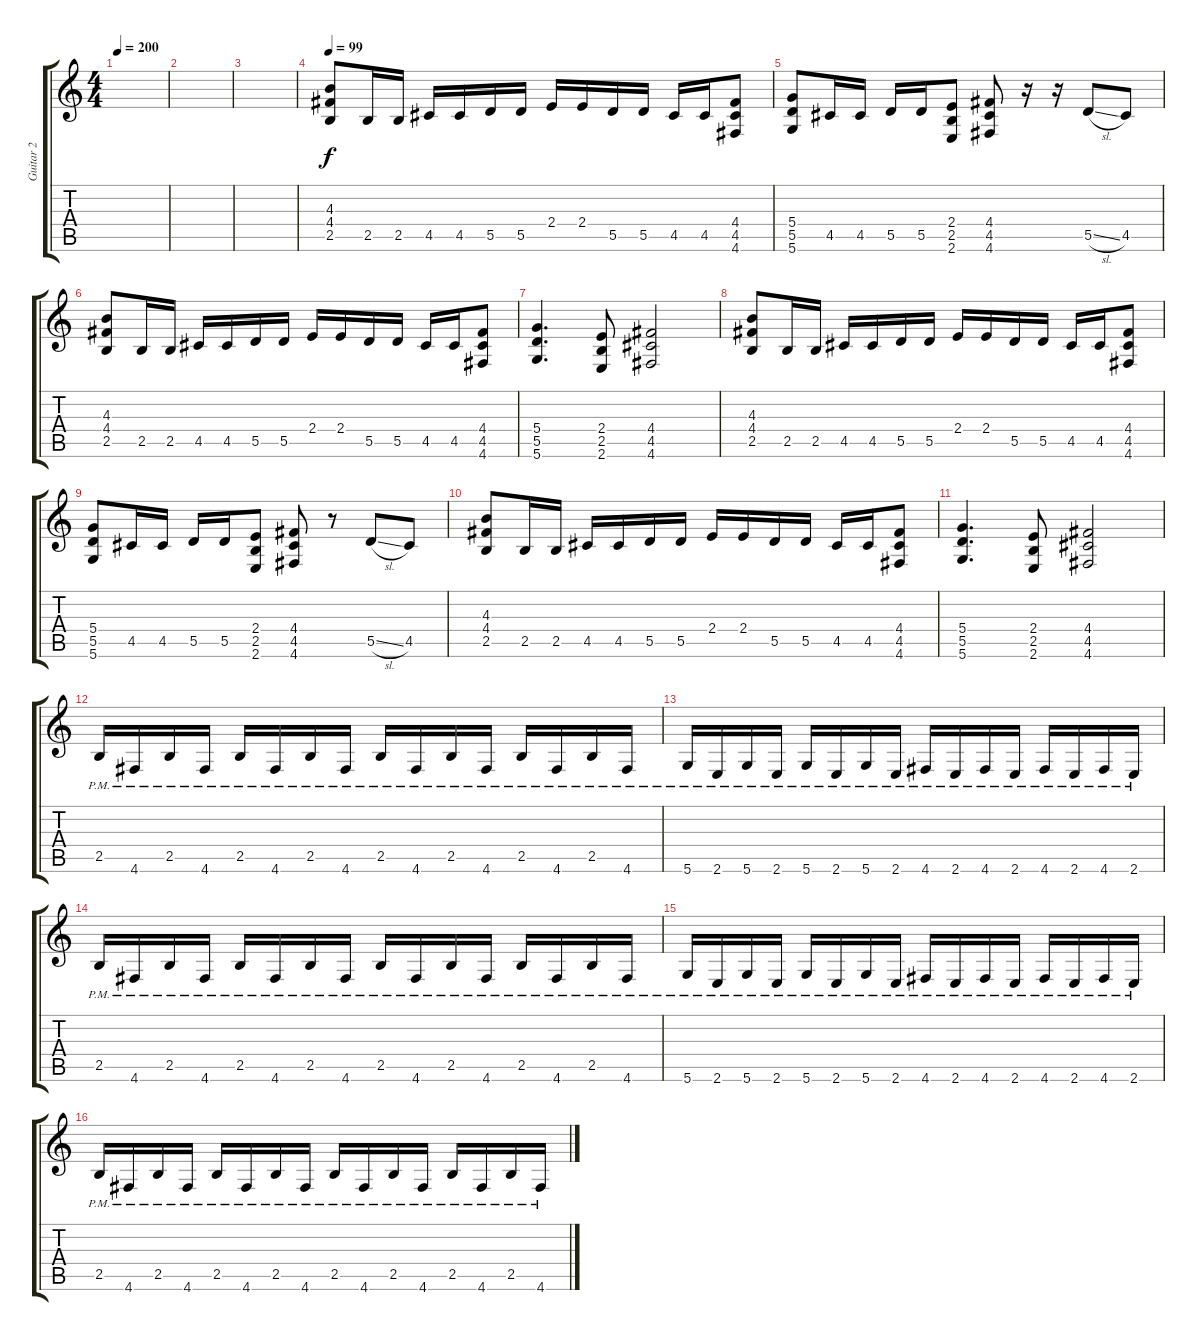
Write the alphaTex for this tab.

\track ("Guitar 2" "Guitar 2") {instrument overdrivenguitar}
\staff {score tabs}
\tuning (E4 B3 G3 D3 A2 D2) {hide}
\ts (4 4)
\tempo 200
\clef g2
\ks c
|
|
|
\tempo 99
(4.3 4.4 2.5).8 2.5.16 2.5.16 4.5.16 4.5.16 5.5.16 5.5.16 2.4.16 2.4.16 5.5.16 5.5.16 4.5.16 4.5.16 (4.4 4.5 4.6).8 |
(5.4 5.5 5.6).8 4.5.16 4.5.16 5.5.16 5.5.16 (2.4 2.5 2.6).8 (4.4 4.5 4.6).8 r.16 r.16 5.5{sl}.8 4.5.8 |
(4.3 4.4 2.5).8 2.5.16 2.5.16 4.5.16 4.5.16 5.5.16 5.5.16 2.4.16 2.4.16 5.5.16 5.5.16 4.5.16 4.5.16 (4.4 4.5 4.6).8 |
(5.4 5.5 5.6).4{d} (2.4 2.5 2.6).8 (4.4 4.5 4.6).2 |
(4.3 4.4 2.5).8 2.5.16 2.5.16 4.5.16 4.5.16 5.5.16 5.5.16 2.4.16 2.4.16 5.5.16 5.5.16 4.5.16 4.5.16 (4.4 4.5 4.6).8 |
(5.4 5.5 5.6).8 4.5.16 4.5.16 5.5.16 5.5.16 (2.4 2.5 2.6).8 (4.4 4.5 4.6).8 r.8 5.5{sl}.8 4.5.8 |
(4.3 4.4 2.5).8 2.5.16 2.5.16 4.5.16 4.5.16 5.5.16 5.5.16 2.4.16 2.4.16 5.5.16 5.5.16 4.5.16 4.5.16 (4.4 4.5 4.6).8 |
(5.4 5.5 5.6).4{d} (2.4 2.5 2.6).8 (4.4 4.5 4.6).2 |
2.5{pm}.16 4.6{pm}.16 2.5{pm}.16 4.6{pm}.16 2.5{pm}.16 4.6{pm}.16 2.5{pm}.16 4.6{pm}.16 2.5{pm}.16 4.6{pm}.16 2.5{pm}.16 4.6{pm}.16 2.5{pm}.16 4.6{pm}.16 2.5{pm}.16 4.6{pm}.16 |
5.6{pm}.16 2.6{pm}.16 5.6{pm}.16 2.6{pm}.16 5.6{pm}.16 2.6{pm}.16 5.6{pm}.16 2.6{pm}.16 4.6{pm}.16 2.6{pm}.16 4.6{pm}.16 2.6{pm}.16 4.6{pm}.16 2.6{pm}.16 4.6{pm}.16 2.6{pm}.16 |
2.5{pm}.16 4.6{pm}.16 2.5{pm}.16 4.6{pm}.16 2.5{pm}.16 4.6{pm}.16 2.5{pm}.16 4.6{pm}.16 2.5{pm}.16 4.6{pm}.16 2.5{pm}.16 4.6{pm}.16 2.5{pm}.16 4.6{pm}.16 2.5{pm}.16 4.6{pm}.16 |
5.6{pm}.16 2.6{pm}.16 5.6{pm}.16 2.6{pm}.16 5.6{pm}.16 2.6{pm}.16 5.6{pm}.16 2.6{pm}.16 4.6{pm}.16 2.6{pm}.16 4.6{pm}.16 2.6{pm}.16 4.6{pm}.16 2.6{pm}.16 4.6{pm}.16 2.6{pm}.16 |
2.5{pm}.16 4.6{pm}.16 2.5{pm}.16 4.6{pm}.16 2.5{pm}.16 4.6{pm}.16 2.5{pm}.16 4.6{pm}.16 2.5{pm}.16 4.6{pm}.16 2.5{pm}.16 4.6{pm}.16 2.5{pm}.16 4.6{pm}.16 2.5{pm}.16 4.6{pm}.16
